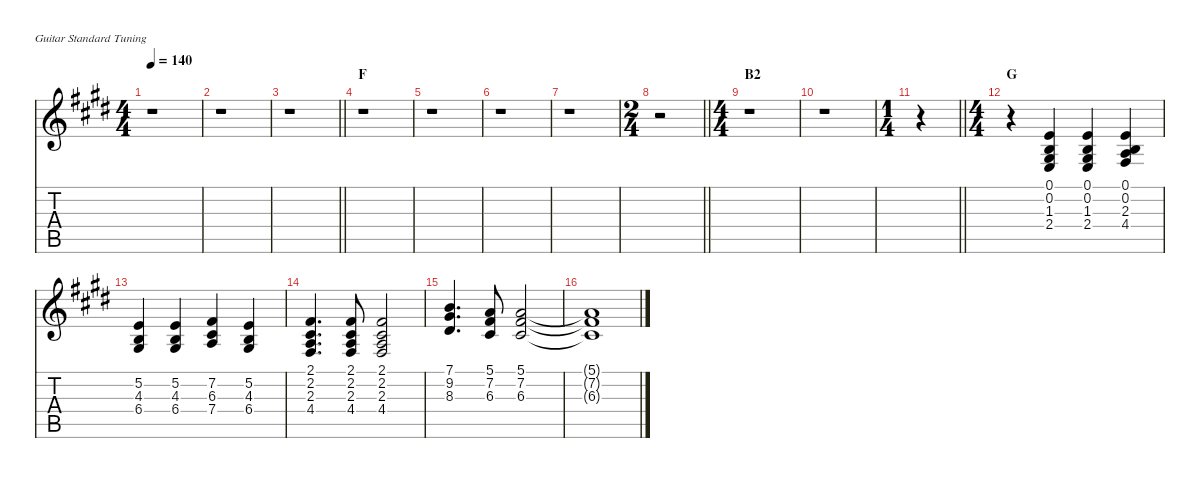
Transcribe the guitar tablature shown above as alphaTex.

\defaultSystemsLayout 4
\hideDynamics
\bracketExtendMode nobrackets
\singleTrackTrackNamePolicy hidden
\multiTrackTrackNamePolicy hidden
\firstSystemTrackNameMode fullname
\firstSystemTrackNameOrientation horizontal
\otherSystemsTrackNameOrientation horizontal
\track ("Keyboard" "pno.") {instrument brightacousticpiano}
\staff {score tabs}
\tuning (E4 B3 G3 D3 A2 E2)
\ts (4 4)
\tempo 140
\clef g2
\ks e
r.1{dy fff beam Down} |
r.1{beam Down} |
\barLineRight lightlight
r.1{beam Down} |
\section ("" "F")
r.1{beam Down} |
r.1{beam Down} |
r.1{beam Down} |
r.1{beam Down} |
\ts (2 4)
\barLineRight lightlight
r.2{beam Down} |
\ts (4 4)
\section ("" "B2")
r.1{beam Down} |
r.1{beam Down} |
\ts (1 4)
\barLineRight lightlight
r.4{beam Down} |
\ts (4 4)
\section ("" "G")
r.4{beam Down} (0.1{acc forcenatural} 0.2{acc forcenatural} 1.3{acc #} 2.4{acc forcenatural}).4{beam Up} (0.1{acc forcenatural} 0.2{acc forcenatural} 1.3{acc #} 2.4{acc forcenatural}).4{beam Up} (0.1{acc forcenatural} 0.2{acc forcenatural} 2.3{acc forcenatural} 4.4{acc #}).4{beam Up} |
(5.2{acc forcenatural} 4.3{acc forcenatural} 6.4{acc #}).4{beam Up} (5.2{acc forcenatural} 4.3{acc forcenatural} 6.4{acc #}).4{beam Up} (7.2{acc #} 6.3{acc #} 7.4{acc forcenatural}).4{beam Up} (5.2{acc forcenatural} 4.3{acc forcenatural} 6.4{acc #}).4{beam Up} |
(2.1{acc #} 2.2{acc #} 2.3{acc forcenatural} 4.4{acc #}).4{d beam Up} (2.1{acc #} 2.2{acc #} 2.3{acc forcenatural} 4.4{acc #}).8{beam Up} (2.1{acc #} 2.2{acc #} 2.3{acc forcenatural} 4.4{acc #}).2{beam Up} |
(7.1{acc forcenatural} 9.2{acc #} 8.3{acc #}).4{d beam Up} (5.1{acc forcenatural} 7.2{acc #} 6.3{acc #}).8{beam Up} (5.1{acc forcenatural} 7.2{acc #} 6.3{acc #}).2{beam Up} |
(5.1{t acc forcenatural} 7.2{t acc #} 6.3{t acc #}).1{dy f beam Up}
